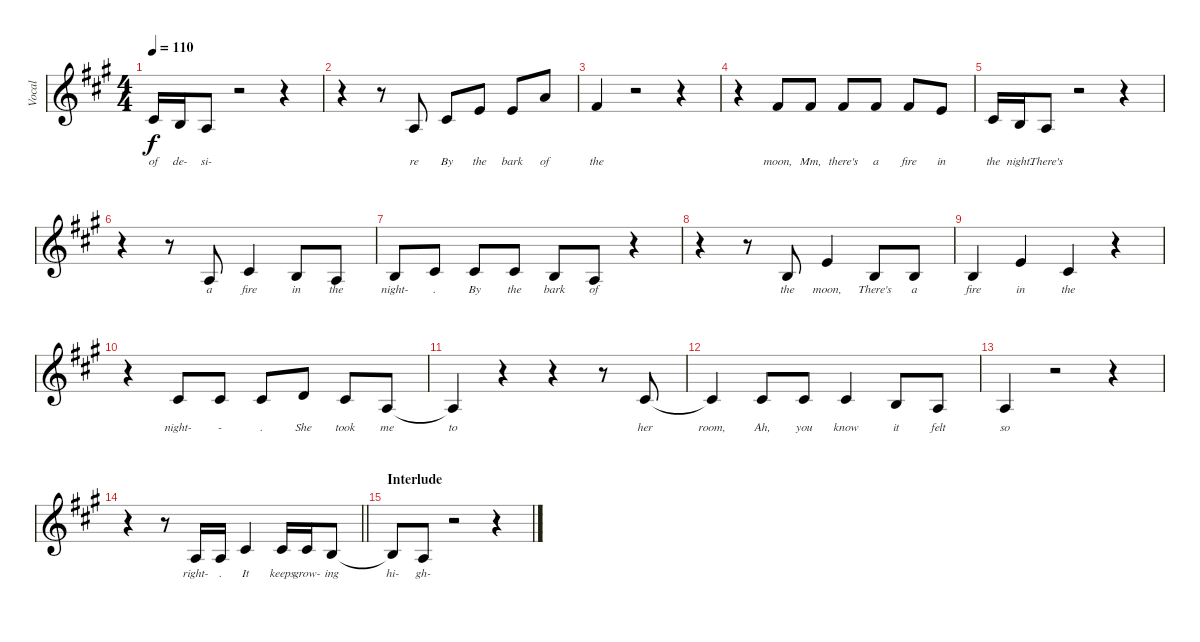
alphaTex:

\track ("Vocal" "Vocal") {instrument lead2sawtooth}
\staff {score}
\tuning (E4 B3 G3 D3 A2 E2) {hide}
\ts (4 4)
\tempo 110
\clef g2
\ks a
2.2.16{lyrics (0 "of") lyrics (1 "") lyrics (2 "") lyrics (3 "") lyrics (4 "") dy f} 0.2.16{lyrics (0 "de-") lyrics (1 "") lyrics (2 "") lyrics (3 "") lyrics (4 "")} 2.3.8{lyrics (0 "si-") lyrics (1 "") lyrics (2 "") lyrics (3 "") lyrics (4 "")} r.2 r.4 |
r.4 r.8 2.3.8{lyrics (0 "re") lyrics (1 "") lyrics (2 "") lyrics (3 "") lyrics (4 "")} 2.2.8{lyrics (0 "By") lyrics (1 "") lyrics (2 "") lyrics (3 "") lyrics (4 "")} 0.1.8{lyrics (0 "the") lyrics (1 "") lyrics (2 "") lyrics (3 "") lyrics (4 "")} 0.1.8{lyrics (0 "bark") lyrics (1 "") lyrics (2 "") lyrics (3 "") lyrics (4 "")} 5.1.8{lyrics (0 "of") lyrics (1 "") lyrics (2 "") lyrics (3 "") lyrics (4 "")} |
2.1.4{lyrics (0 "the") lyrics (1 "") lyrics (2 "") lyrics (3 "") lyrics (4 "")} r.2 r.4 |
r.4 2.1.8{lyrics (0 "moon,") lyrics (1 "") lyrics (2 "") lyrics (3 "") lyrics (4 "")} 2.1.8{lyrics (0 "Mm,") lyrics (1 "") lyrics (2 "") lyrics (3 "") lyrics (4 "")} 2.1.8{lyrics (0 "there's") lyrics (1 "") lyrics (2 "") lyrics (3 "") lyrics (4 "")} 2.1.8{lyrics (0 "a") lyrics (1 "") lyrics (2 "") lyrics (3 "") lyrics (4 "")} 2.1.8{lyrics (0 "fire") lyrics (1 "") lyrics (2 "") lyrics (3 "") lyrics (4 "")} 0.1.8{lyrics (0 "in") lyrics (1 "") lyrics (2 "") lyrics (3 "") lyrics (4 "")} |
2.2.16{lyrics (0 "the") lyrics (1 "") lyrics (2 "") lyrics (3 "") lyrics (4 "")} 0.2.16{lyrics (0 "night.") lyrics (1 "") lyrics (2 "") lyrics (3 "") lyrics (4 "")} 2.3.8{lyrics (0 "There's") lyrics (1 "") lyrics (2 "") lyrics (3 "") lyrics (4 "")} r.2 r.4 |
r.4 r.8 2.3.8{lyrics (0 "a") lyrics (1 "") lyrics (2 "") lyrics (3 "") lyrics (4 "")} 2.2.4{lyrics (0 "fire") lyrics (1 "") lyrics (2 "") lyrics (3 "") lyrics (4 "")} 0.2.8{lyrics (0 "in") lyrics (1 "") lyrics (2 "") lyrics (3 "") lyrics (4 "")} 2.3.8{lyrics (0 "the") lyrics (1 "") lyrics (2 "") lyrics (3 "") lyrics (4 "")} |
0.2.8{lyrics (0 "night-") lyrics (1 "") lyrics (2 "") lyrics (3 "") lyrics (4 "")} 2.2.8{lyrics (0 ".") lyrics (1 "") lyrics (2 "") lyrics (3 "") lyrics (4 "")} 2.2.8{lyrics (0 "By") lyrics (1 "") lyrics (2 "") lyrics (3 "") lyrics (4 "")} 2.2.8{lyrics (0 "the") lyrics (1 "") lyrics (2 "") lyrics (3 "") lyrics (4 "")} 0.2.8{lyrics (0 "bark") lyrics (1 "") lyrics (2 "") lyrics (3 "") lyrics (4 "")} 2.3.8{lyrics (0 "of") lyrics (1 "") lyrics (2 "") lyrics (3 "") lyrics (4 "")} r.4 |
r.4 r.8 0.2.8{lyrics (0 "the") lyrics (1 "") lyrics (2 "") lyrics (3 "") lyrics (4 "")} 0.1.4{lyrics (0 "moon,") lyrics (1 "") lyrics (2 "") lyrics (3 "") lyrics (4 "")} 0.2.8{lyrics (0 "There's") lyrics (1 "") lyrics (2 "") lyrics (3 "") lyrics (4 "")} 0.2.8{lyrics (0 "a") lyrics (1 "") lyrics (2 "") lyrics (3 "") lyrics (4 "")} |
0.2.4{lyrics (0 "fire") lyrics (1 "") lyrics (2 "") lyrics (3 "") lyrics (4 "")} 0.1.4{lyrics (0 "in") lyrics (1 "") lyrics (2 "") lyrics (3 "") lyrics (4 "")} 2.2.4{lyrics (0 "the") lyrics (1 "") lyrics (2 "") lyrics (3 "") lyrics (4 "")} r.4 |
r.4 2.2.8{lyrics (0 "night-") lyrics (1 "") lyrics (2 "") lyrics (3 "") lyrics (4 "")} 2.2.8{lyrics (0 "-") lyrics (1 "") lyrics (2 "") lyrics (3 "") lyrics (4 "")} 2.2.8{lyrics (0 ".") lyrics (1 "") lyrics (2 "") lyrics (3 "") lyrics (4 "")} 3.2.8{lyrics (0 "She") lyrics (1 "") lyrics (2 "") lyrics (3 "") lyrics (4 "")} 2.2.8{lyrics (0 "took") lyrics (1 "") lyrics (2 "") lyrics (3 "") lyrics (4 "")} 2.3.8{lyrics (0 "me") lyrics (1 "") lyrics (2 "") lyrics (3 "") lyrics (4 "")} |
2.3{t}.4{lyrics (0 "to") lyrics (1 "") lyrics (2 "") lyrics (3 "") lyrics (4 "")} r.4 r.4 r.8 2.2.8{lyrics (0 "her") lyrics (1 "") lyrics (2 "") lyrics (3 "") lyrics (4 "")} |
2.2{t}.4{lyrics (0 "room,") lyrics (1 "") lyrics (2 "") lyrics (3 "") lyrics (4 "")} 2.2.8{lyrics (0 "Ah,") lyrics (1 "") lyrics (2 "") lyrics (3 "") lyrics (4 "")} 2.2.8{lyrics (0 "you") lyrics (1 "") lyrics (2 "") lyrics (3 "") lyrics (4 "")} 2.2.4{lyrics (0 "know") lyrics (1 "") lyrics (2 "") lyrics (3 "") lyrics (4 "")} 0.2.8{lyrics (0 "it") lyrics (1 "") lyrics (2 "") lyrics (3 "") lyrics (4 "")} 2.3.8{lyrics (0 "felt") lyrics (1 "") lyrics (2 "") lyrics (3 "") lyrics (4 "")} |
2.3.4{lyrics (0 "so") lyrics (1 "") lyrics (2 "") lyrics (3 "") lyrics (4 "")} r.2 r.4 |
\barLineRight lightlight
r.4 r.8 2.3.16{lyrics (0 "right-") lyrics (1 "") lyrics (2 "") lyrics (3 "") lyrics (4 "")} 2.3.16{lyrics (0 ".") lyrics (1 "") lyrics (2 "") lyrics (3 "") lyrics (4 "")} 2.2.4{lyrics (0 "It") lyrics (1 "") lyrics (2 "") lyrics (3 "") lyrics (4 "")} 2.2.16{lyrics (0 "keeps") lyrics (1 "") lyrics (2 "") lyrics (3 "") lyrics (4 "")} 2.2.16{lyrics (0 "grow-") lyrics (1 "") lyrics (2 "") lyrics (3 "") lyrics (4 "")} 0.2.8{lyrics (0 "ing") lyrics (1 "") lyrics (2 "") lyrics (3 "") lyrics (4 "")} |
\section ("" "Interlude")
0.2{t}.8{lyrics (0 "hi-") lyrics (1 "") lyrics (2 "") lyrics (3 "") lyrics (4 "")} 2.3.8{lyrics (0 "gh-") lyrics (1 "") lyrics (2 "") lyrics (3 "") lyrics (4 "")} r.2 r.4
